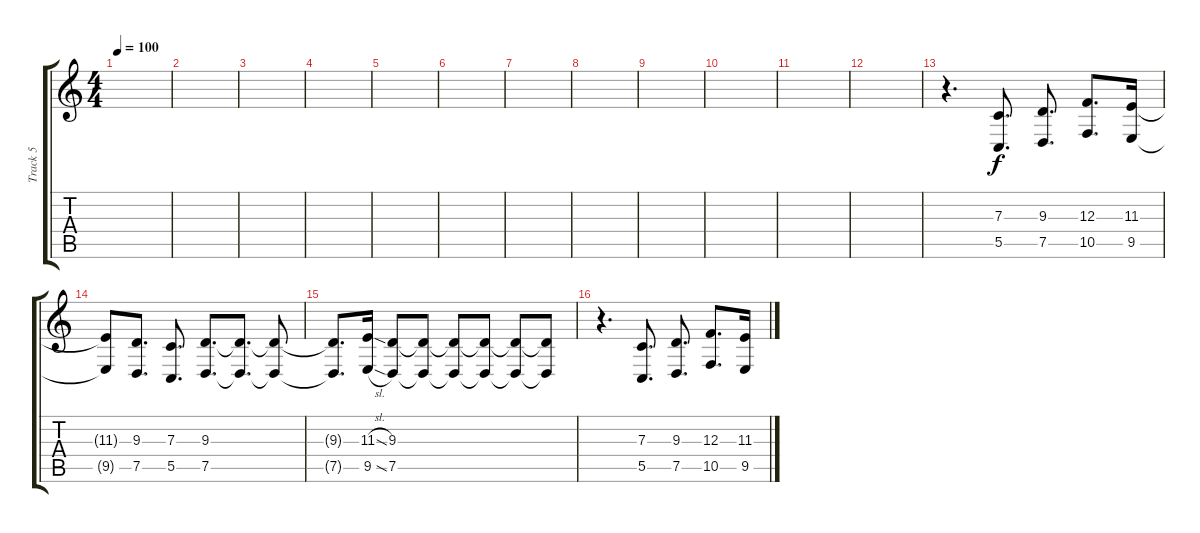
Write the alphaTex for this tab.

\track ("Track 5" "Track 5") {instrument choiraahs}
\staff {score tabs}
\tuning (D4 A3 F3 C3 G2 C2) {hide}
\ts (4 4)
\tempo 100
\clef g2
\ks c
|
|
|
|
|
|
|
|
|
|
|
|
r.4{d} (7.3 5.5).8{d} (9.3 7.5).8{d} (12.3 10.5).8{d} (11.3 9.5).16 |
(11.3{t} 9.5{t}).8 (9.3 7.5).8{d} (7.3 5.5).8{d} (9.3 7.5).8{d} (9.3{t} 7.5{t}).8{d} (9.3{t} 7.5{t}).8 |
(9.3{t} 7.5{t}).8{d} (11.3{sl} 9.5{sl}).16 (9.3 7.5).8 (9.3{t} 7.5{t}).8 (9.3{t} 7.5{t}).8 (9.3{t} 7.5{t}).8 (9.3{t} 7.5{t}).8 (9.3{t} 7.5{t}).8 |
r.4{d} (7.3 5.5).8{d} (9.3 7.5).8{d} (12.3 10.5).8{d} (11.3 9.5).16
